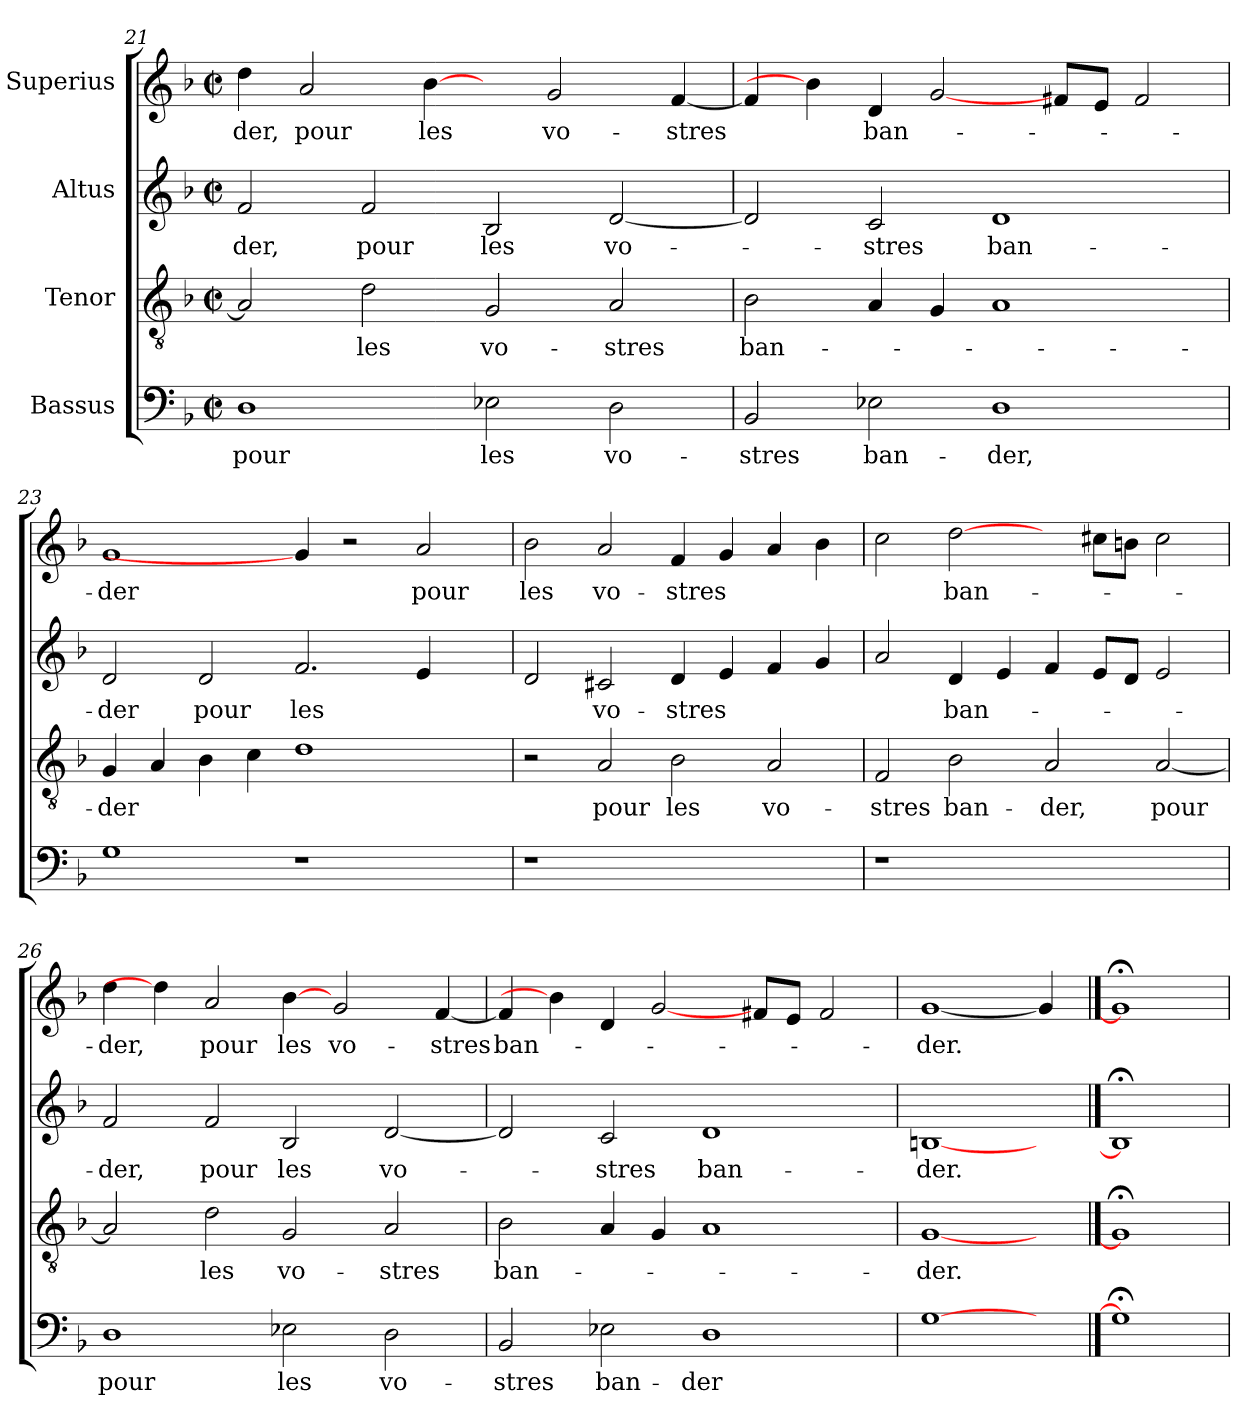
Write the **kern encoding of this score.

**kern	**text	**kern	**text	**kern	**text	**kern	**text
*part4	*part4	*part3	*part3	*part2	*part2	*part1	*part1
*staff4	*staff4	*staff3	*staff3	*staff2	*staff2	*staff1	*staff1
*I"Bassus	*	*I"Tenor	*	*I"Altus	*	*I"Superius	*
*clefF4	*	*clefGv2	*	*clefG2	*	*clefG2	*
*k[b-]	*	*k[b-]	*	*k[b-]	*	*k[b-]	*
*F:	*	*F:	*	*F:	*	*F:	*
*M2/2	*	*M2/2	*	*M2/2	*	*M2/2	*
*met(c|)	*	*met(c|)	*	*met(c|)	*	*met(c|)	*
=21	=21	=21	=21	=21	=21	=21	=21
1D	pour	2A/]	.	2f/	-der,	4dd\	-der,
.	.	.	.	.	.	2a/	pour
.	.	2d\	les	2f/	pour	.	.
.	.	.	.	.	.	[4b-\	les
2E-X\	les	2G/	vo-	2B-/	les	4ryy	.
.	.	.	.	.	.	2g/	vo-
2D\	vo-	2A/	-stres	[2d/	vo-	.	.
.	.	.	.	.	.	[4f/	-stres
=22	=22	=22	=22	=22	=22	=22	=22
2BB-/	-stres	2B-\	ban-	2d/]	.	4f/]	.
.	.	.	.	.	.	4b-\]	.
2E-X\	ban-	4A/	.	2c/	-stres	4d/	ban-
.	.	4G/	.	.	.	[2g/	.
1D	-der,	1A	.	1d	ban-	.	.
.	.	.	.	.	.	8f#X/L	.
.	.	.	.	.	.	8e/J	.
.	.	.	.	.	.	2f#/	.
=23	=23	=23	=23	=23	=23	=23	=23
1G	.	4G/	-der	2d/	-der	1g	-der
.	.	4A/	.	.	.	.	.
.	.	4B-\	.	2d/	pour	.	.
.	.	4c\	.	.	.	.	.
1r	.	1d	.	2.f/	les	4g/]	.
.	.	.	.	.	.	2r	.
.	.	.	.	4e/	.	2a/	pour
4ryy	.	4ryy	.	4ryy	.	.	.
=24	=24	=24	=24	=24	=24	=24	=24
1r	.	2r	.	2d/	.	2b-\	les
.	.	2A/	pour	2c#X/	vo-	2a/	vo-
1ryy	.	2B-\	les	4d/	-stres	4f/	-stres
.	.	.	.	4e/	.	4g/	.
.	.	2A/	vo-	4f/	.	4a/	.
.	.	.	.	4g/	.	4b-\	.
!!LO:LB:g=z
=25	=25	=25	=25	=25	=25	=25	=25
1r	.	2F/	-stres	2a/	.	2cc\	.
.	.	2B-\	ban-	4d/	ban-	[2dd\	ban-
.	.	.	.	4e/	.	.	.
1ryy	.	2A/	-der,	4f/	.	4ryy	.
.	.	.	.	8e/L	.	8cc#X\L	.
.	.	.	.	8d/J	.	8bn\J	.
.	.	[2A/	pour	2e/	.	2cc#\	.
=26	=26	=26	=26	=26	=26	=26	=26
1D	pour	2A/]	.	2f/	-der,	4dd\	-der,
.	.	.	.	.	.	4dd\]	.
.	.	2d\	les	2f/	pour	2a/	pour
2E-X\	les	2G/	vo-	2B-/	les	[4b-\	les
.	.	.	.	.	.	2g/	vo-
2D\	vo-	2A/	-stres	[2d/	vo-	.	.
.	.	.	.	.	.	[4f/	-stres
=27	=27	=27	=27	=27	=27	=27	=27
2BB-/	-stres	2B-\	ban-	2d/]	.	4f/]	ban-
.	.	.	.	.	.	4b-\]	.
2E-X\	ban-	4A/	.	2c/	-stres	4d/	.
.	.	4G/	.	.	.	[2g/	.
1D	-der	1A	.	1d	ban-	.	.
.	.	.	.	.	.	8f#X/L	.
.	.	.	.	.	.	8e/J	.
.	.	.	.	.	.	2f#/	.
=28	=28	=28	=28	=28	=28	=28	=28
[1G	.	[1G	-der.	[1Bn	-der.	[1g	-der.
4ryy	.	4ryy	.	4ryy	.	4g/]	.
==29	==29	==29	==29	==29	==29	==29	==29
1G;<]	.	1G;<]	.	1B;<]	.	1g;<]	.
=	=	=	=	=	=	=	=
*-	*-	*-	*-	*-	*-	*-	*-
